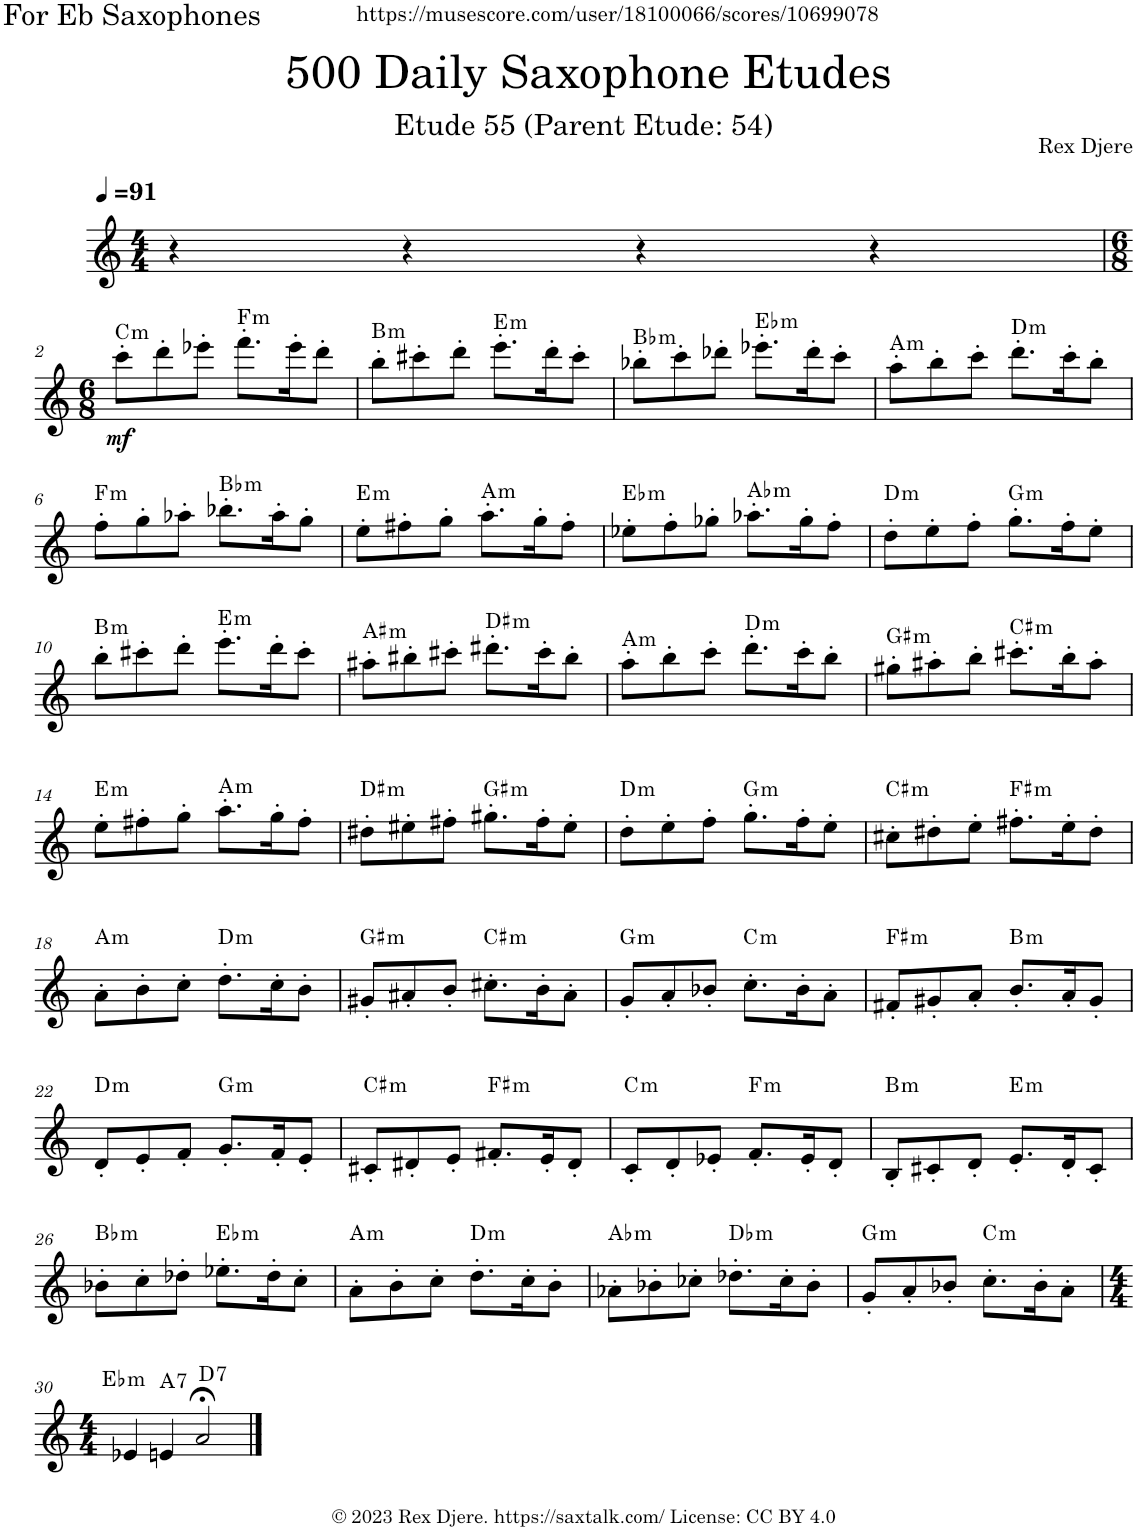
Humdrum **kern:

**kern	**dynam	**harte
*part1	*part1	*part1
*staff1	*staff1	*
*I"Alto Saxophone	*	*
*I'A. Sax.	*	*
*clefG2	*	*
*Trd5c9	*	*
*k[]	*	*
*M4/4	*	*
*MM91	*	*
=1	=1	=1
4r	.	.
4r	.	.
4r	.	.
4r	.	.
!!LO:LB:g=z
=2	=2	=2
*M6/8	*	*
!	!LO:DY:b	!LO:H:kt=m
8ccc'\L	mf	C:min
8ddd'\	.	.
8eee-X'\J	.	.
!	!	!LO:H:kt=m
8.fff'\L	.	F:min
16eee-'\K	.	.
8ddd'\J	.	.
=3	=3	=3
!	!	!LO:H:kt=m
8bb'\L	.	B:min
8ccc#X'\	.	.
8ddd'\J	.	.
!	!	!LO:H:kt=m
8.eee'\L	.	E:min
16ddd'\K	.	.
8ccc#'\J	.	.
=4	=4	=4
!	!	!LO:H:kt=m
8bb-X'\L	.	Bb:min
8ccc'\	.	.
8ddd-X'\J	.	.
!	!	!LO:H:kt=m
8.eee-X'\L	.	Eb:min
16ddd-'\K	.	.
8ccc'\J	.	.
=5	=5	=5
!	!	!LO:H:kt=m
8aa'\L	.	A:min
8bb'\	.	.
8ccc'\J	.	.
!	!	!LO:H:kt=m
8.ddd'\L	.	D:min
16ccc'\K	.	.
8bb'\J	.	.
!!LO:LB:g=z
=6	=6	=6
!	!	!LO:H:kt=m
8ff'\L	.	F:min
8gg'\	.	.
8aa-X'\J	.	.
!	!	!LO:H:kt=m
8.bb-X'\L	.	Bb:min
16aa-'\K	.	.
8gg'\J	.	.
=7	=7	=7
!	!	!LO:H:kt=m
8ee'\L	.	E:min
8ff#X'\	.	.
8gg'\J	.	.
!	!	!LO:H:kt=m
8.aa'\L	.	A:min
16gg'\K	.	.
8ff#'\J	.	.
=8	=8	=8
!	!	!LO:H:kt=m
8ee-X'\L	.	Eb:min
8ff'\	.	.
8gg-X'\J	.	.
!	!	!LO:H:kt=m
8.aa-X'\L	.	Ab:min
16gg-'\K	.	.
8ff'\J	.	.
=9	=9	=9
!	!	!LO:H:kt=m
8dd'\L	.	D:min
8ee'\	.	.
8ff'\J	.	.
!	!	!LO:H:kt=m
8.gg'\L	.	G:min
16ff'\K	.	.
8ee'\J	.	.
!!LO:LB:g=z
=10	=10	=10
!	!	!LO:H:kt=m
8bb'\L	.	B:min
8ccc#X'\	.	.
8ddd'\J	.	.
!	!	!LO:H:kt=m
8.eee'\L	.	E:min
16ddd'\K	.	.
8ccc#'\J	.	.
=11	=11	=11
!	!	!LO:H:kt=m
8aa#X'\L	.	A#:min
8bb#X'\	.	.
8ccc#X'\J	.	.
!	!	!LO:H:kt=m
8.ddd#X'\L	.	D#:min
16ccc#'\K	.	.
8bb#'\J	.	.
=12	=12	=12
!	!	!LO:H:kt=m
8aa'\L	.	A:min
8bb'\	.	.
8ccc'\J	.	.
!	!	!LO:H:kt=m
8.ddd'\L	.	D:min
16ccc'\K	.	.
8bb'\J	.	.
=13	=13	=13
!	!	!LO:H:kt=m
8gg#X'\L	.	G#:min
8aa#X'\	.	.
8bb'\J	.	.
!	!	!LO:H:kt=m
8.ccc#X'\L	.	C#:min
16bb'\K	.	.
8aa#'\J	.	.
!!LO:LB:g=z
=14	=14	=14
!	!	!LO:H:kt=m
8ee'\L	.	E:min
8ff#X'\	.	.
8gg'\J	.	.
!	!	!LO:H:kt=m
8.aa'\L	.	A:min
16gg'\K	.	.
8ff#'\J	.	.
=15	=15	=15
!	!	!LO:H:kt=m
8dd#X'\L	.	D#:min
8ee#X'\	.	.
8ff#X'\J	.	.
!	!	!LO:H:kt=m
8.gg#X'\L	.	G#:min
16ff#'\K	.	.
8ee#'\J	.	.
=16	=16	=16
!	!	!LO:H:kt=m
8dd'\L	.	D:min
8ee'\	.	.
8ff'\J	.	.
!	!	!LO:H:kt=m
8.gg'\L	.	G:min
16ff'\K	.	.
8ee'\J	.	.
=17	=17	=17
!	!	!LO:H:kt=m
8cc#X'\L	.	C#:min
8dd#X'\	.	.
8ee'\J	.	.
!	!	!LO:H:kt=m
8.ff#X'\L	.	F#:min
16ee'\K	.	.
8dd#'\J	.	.
!!LO:LB:g=z
=18	=18	=18
!	!	!LO:H:kt=m
8a'\L	.	A:min
8b'\	.	.
8cc'\J	.	.
!	!	!LO:H:kt=m
8.dd'\L	.	D:min
16cc'\K	.	.
8b'\J	.	.
=19	=19	=19
!	!	!LO:H:kt=m
8g#X'/L	.	G#:min
8a#X'/	.	.
8b'/J	.	.
!	!	!LO:H:kt=m
8.cc#X'\L	.	C#:min
16b'\K	.	.
8a#'\J	.	.
=20	=20	=20
!	!	!LO:H:kt=m
8g'/L	.	G:min
8a'/	.	.
8b-X'/J	.	.
!	!	!LO:H:kt=m
8.cc'\L	.	C:min
16b-'\K	.	.
8a'\J	.	.
=21	=21	=21
!	!	!LO:H:kt=m
8f#X'/L	.	F#:min
8g#X'/	.	.
8a'/J	.	.
!	!	!LO:H:kt=m
8.b'/L	.	B:min
16a'/K	.	.
8g#'/J	.	.
!!LO:LB:g=z
=22	=22	=22
!	!	!LO:H:kt=m
8d'/L	.	D:min
8e'/	.	.
8f'/J	.	.
!	!	!LO:H:kt=m
8.g'/L	.	G:min
16f'/K	.	.
8e'/J	.	.
=23	=23	=23
!	!	!LO:H:kt=m
8c#X'/L	.	C#:min
8d#X'/	.	.
8e'/J	.	.
!	!	!LO:H:kt=m
8.f#X'/L	.	F#:min
16e'/K	.	.
8d#'/J	.	.
=24	=24	=24
!	!	!LO:H:kt=m
8c'/L	.	C:min
8d'/	.	.
8e-X'/J	.	.
!	!	!LO:H:kt=m
8.f'/L	.	F:min
16e-'/K	.	.
8d'/J	.	.
=25	=25	=25
!	!	!LO:H:kt=m
8B'/L	.	B:min
8c#X'/	.	.
8d'/J	.	.
!	!	!LO:H:kt=m
8.e'/L	.	E:min
16d'/K	.	.
8c#'/J	.	.
!!LO:LB:g=z
=26	=26	=26
!	!	!LO:H:kt=m
8b-X'\L	.	Bb:min
8cc'\	.	.
8dd-X'\J	.	.
!	!	!LO:H:kt=m
8.ee-X'\L	.	Eb:min
16dd-'\K	.	.
8cc'\J	.	.
=27	=27	=27
!	!	!LO:H:kt=m
8a'\L	.	A:min
8b'\	.	.
8cc'\J	.	.
!	!	!LO:H:kt=m
8.dd'\L	.	D:min
16cc'\K	.	.
8b'\J	.	.
=28	=28	=28
!	!	!LO:H:kt=m
8a-X'\L	.	Ab:min
8b-X'\	.	.
8cc-X'\J	.	.
!	!	!LO:H:kt=m
8.dd-X'\L	.	Db:min
16cc-'\K	.	.
8b-'\J	.	.
=29	=29	=29
!	!	!LO:H:kt=m
8g'/L	.	G:min
8a'/	.	.
8b-X'/J	.	.
!	!	!LO:H:kt=m
8.cc'\L	.	C:min
16b-'\K	.	.
8a'\J	.	.
!!LO:LB:g=z
=30	=30	=30
*M4/4	*	*
!	!	!LO:H:kt=m
4e-X/	.	Eb:min
!	!	!LO:H:kt=7
4en/	.	A:7
!	!	!LO:H:kt=7
2a;</	.	D:7
==	==	==
*-	*-	*-
